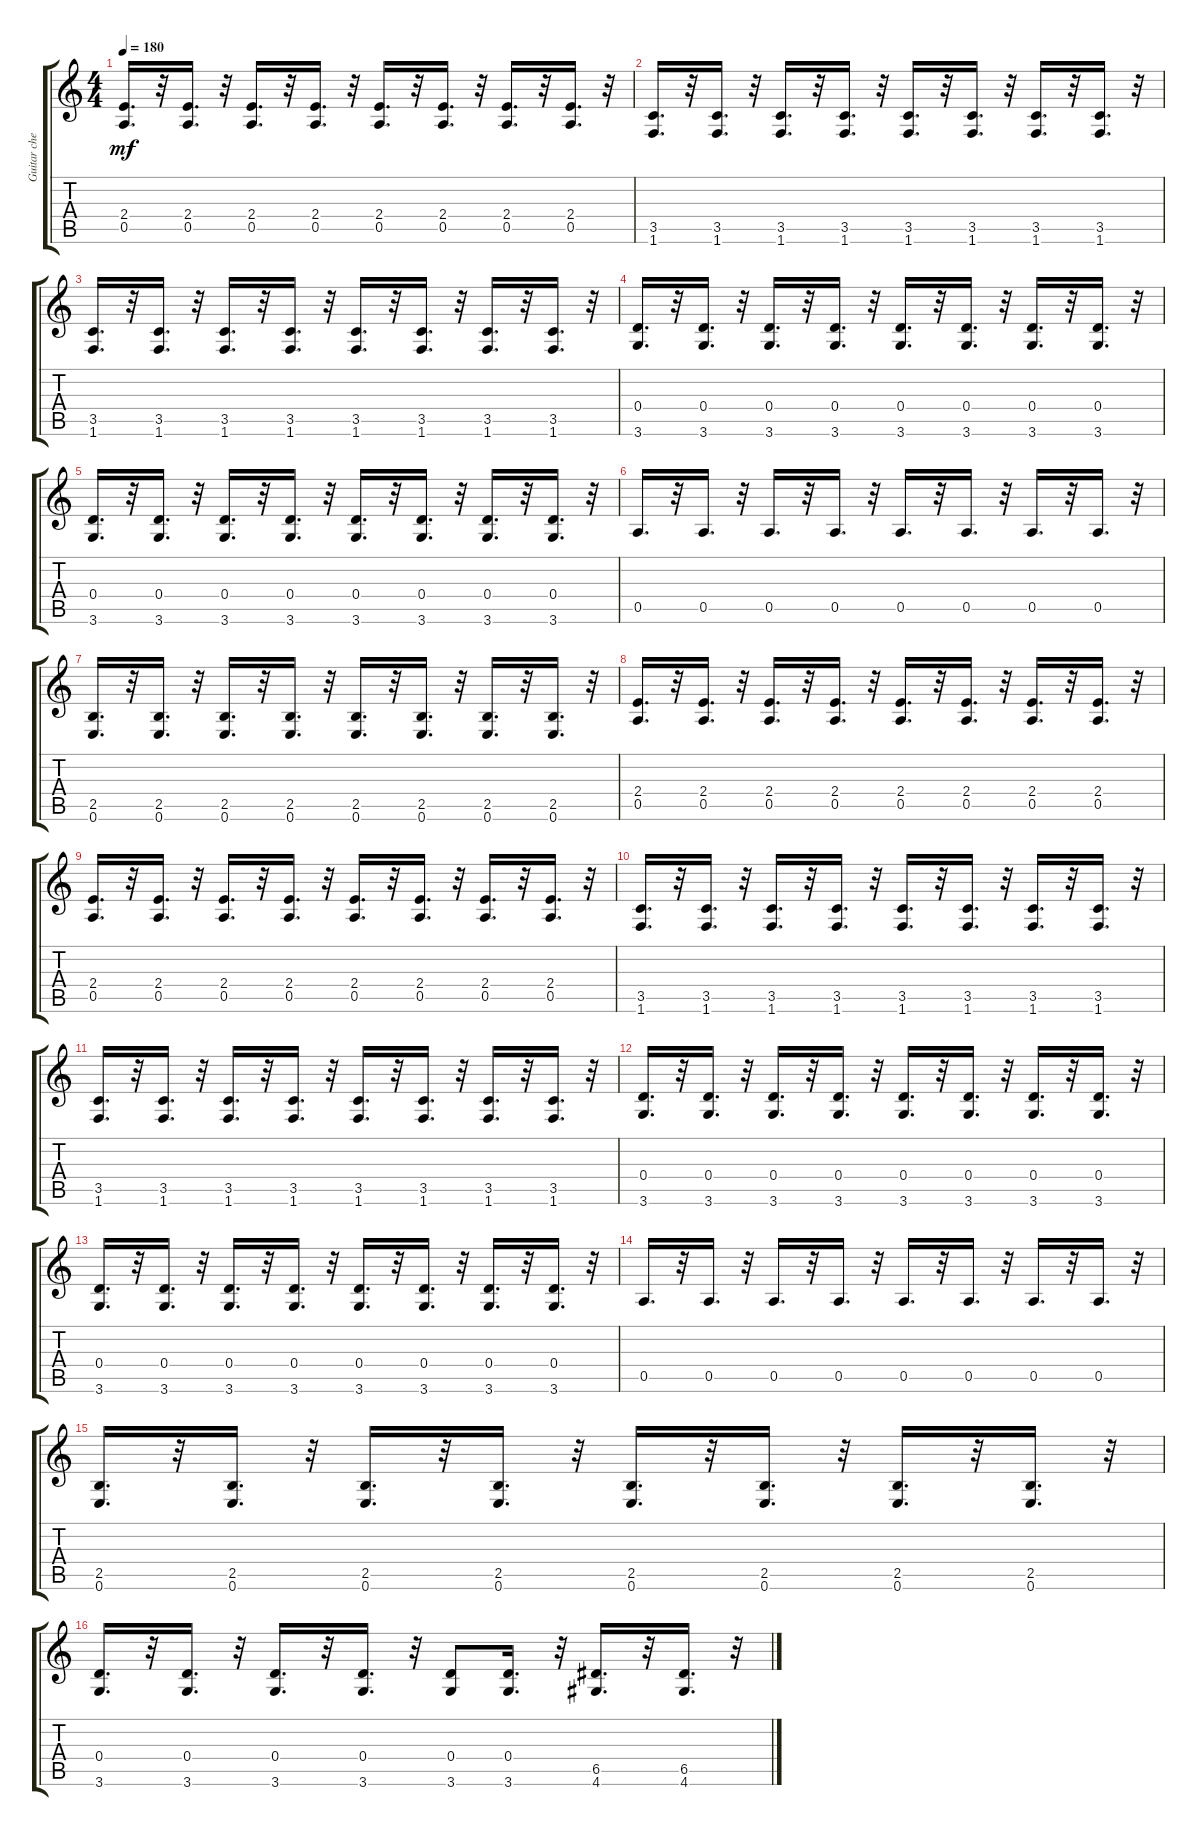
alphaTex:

\track ("Guitar ches" "Guitar che") {instrument overdrivenguitar}
\staff {score tabs}
\tuning (E4 B3 G3 D3 A2 E2) {hide}
\ts (4 4)
\tempo 180
\clef g2
\ks c
(2.4 0.5).16{d dy mf} r.32 (2.4 0.5).16{d} r.32 (2.4 0.5).16{d} r.32 (2.4 0.5).16{d} r.32 (2.4 0.5).16{d} r.32 (2.4 0.5).16{d} r.32 (2.4 0.5).16{d} r.32 (2.4 0.5).16{d} r.32 |
(3.5 1.6).16{d} r.32 (3.5 1.6).16{d} r.32 (3.5 1.6).16{d} r.32 (3.5 1.6).16{d} r.32 (3.5 1.6).16{d} r.32 (3.5 1.6).16{d} r.32 (3.5 1.6).16{d} r.32 (3.5 1.6).16{d} r.32 |
(3.5 1.6).16{d} r.32 (3.5 1.6).16{d} r.32 (3.5 1.6).16{d} r.32 (3.5 1.6).16{d} r.32 (3.5 1.6).16{d} r.32 (3.5 1.6).16{d} r.32 (3.5 1.6).16{d} r.32 (3.5 1.6).16{d} r.32 |
(0.4 3.6).16{d} r.32 (0.4 3.6).16{d} r.32 (0.4 3.6).16{d} r.32 (0.4 3.6).16{d} r.32 (0.4 3.6).16{d} r.32 (0.4 3.6).16{d} r.32 (0.4 3.6).16{d} r.32 (0.4 3.6).16{d} r.32 |
(0.4 3.6).16{d} r.32 (0.4 3.6).16{d} r.32 (0.4 3.6).16{d} r.32 (0.4 3.6).16{d} r.32 (0.4 3.6).16{d} r.32 (0.4 3.6).16{d} r.32 (0.4 3.6).16{d} r.32 (0.4 3.6).16{d} r.32 |
0.5.16{d} r.32 0.5.16{d} r.32 0.5.16{d} r.32 0.5.16{d} r.32 0.5.16{d} r.32 0.5.16{d} r.32 0.5.16{d} r.32 0.5.16{d} r.32 |
(2.5 0.6).16{d} r.32 (2.5 0.6).16{d} r.32 (2.5 0.6).16{d} r.32 (2.5 0.6).16{d} r.32 (2.5 0.6).16{d} r.32 (2.5 0.6).16{d} r.32 (2.5 0.6).16{d} r.32 (2.5 0.6).16{d} r.32 |
(2.4 0.5).16{d} r.32 (2.4 0.5).16{d} r.32 (2.4 0.5).16{d} r.32 (2.4 0.5).16{d} r.32 (2.4 0.5).16{d} r.32 (2.4 0.5).16{d} r.32 (2.4 0.5).16{d} r.32 (2.4 0.5).16{d} r.32 |
(2.4 0.5).16{d} r.32 (2.4 0.5).16{d} r.32 (2.4 0.5).16{d} r.32 (2.4 0.5).16{d} r.32 (2.4 0.5).16{d} r.32 (2.4 0.5).16{d} r.32 (2.4 0.5).16{d} r.32 (2.4 0.5).16{d} r.32 |
(3.5 1.6).16{d} r.32 (3.5 1.6).16{d} r.32 (3.5 1.6).16{d} r.32 (3.5 1.6).16{d} r.32 (3.5 1.6).16{d} r.32 (3.5 1.6).16{d} r.32 (3.5 1.6).16{d} r.32 (3.5 1.6).16{d} r.32 |
(3.5 1.6).16{d} r.32 (3.5 1.6).16{d} r.32 (3.5 1.6).16{d} r.32 (3.5 1.6).16{d} r.32 (3.5 1.6).16{d} r.32 (3.5 1.6).16{d} r.32 (3.5 1.6).16{d} r.32 (3.5 1.6).16{d} r.32 |
(0.4 3.6).16{d} r.32 (0.4 3.6).16{d} r.32 (0.4 3.6).16{d} r.32 (0.4 3.6).16{d} r.32 (0.4 3.6).16{d} r.32 (0.4 3.6).16{d} r.32 (0.4 3.6).16{d} r.32 (0.4 3.6).16{d} r.32 |
(0.4 3.6).16{d} r.32 (0.4 3.6).16{d} r.32 (0.4 3.6).16{d} r.32 (0.4 3.6).16{d} r.32 (0.4 3.6).16{d} r.32 (0.4 3.6).16{d} r.32 (0.4 3.6).16{d} r.32 (0.4 3.6).16{d} r.32 |
0.5.16{d} r.32 0.5.16{d} r.32 0.5.16{d} r.32 0.5.16{d} r.32 0.5.16{d} r.32 0.5.16{d} r.32 0.5.16{d} r.32 0.5.16{d} r.32 |
(2.5 0.6).16{d} r.32 (2.5 0.6).16{d} r.32 (2.5 0.6).16{d} r.32 (2.5 0.6).16{d} r.32 (2.5 0.6).16{d} r.32 (2.5 0.6).16{d} r.32 (2.5 0.6).16{d} r.32 (2.5 0.6).16{d} r.32 |
(0.4 3.6).16{d} r.32 (0.4 3.6).16{d} r.32 (0.4 3.6).16{d} r.32 (0.4 3.6).16{d} r.32 (0.4 3.6).8 (0.4 3.6).16{d} r.32 (6.5 4.6).16{d} r.32 (6.5 4.6).16{d} r.32
